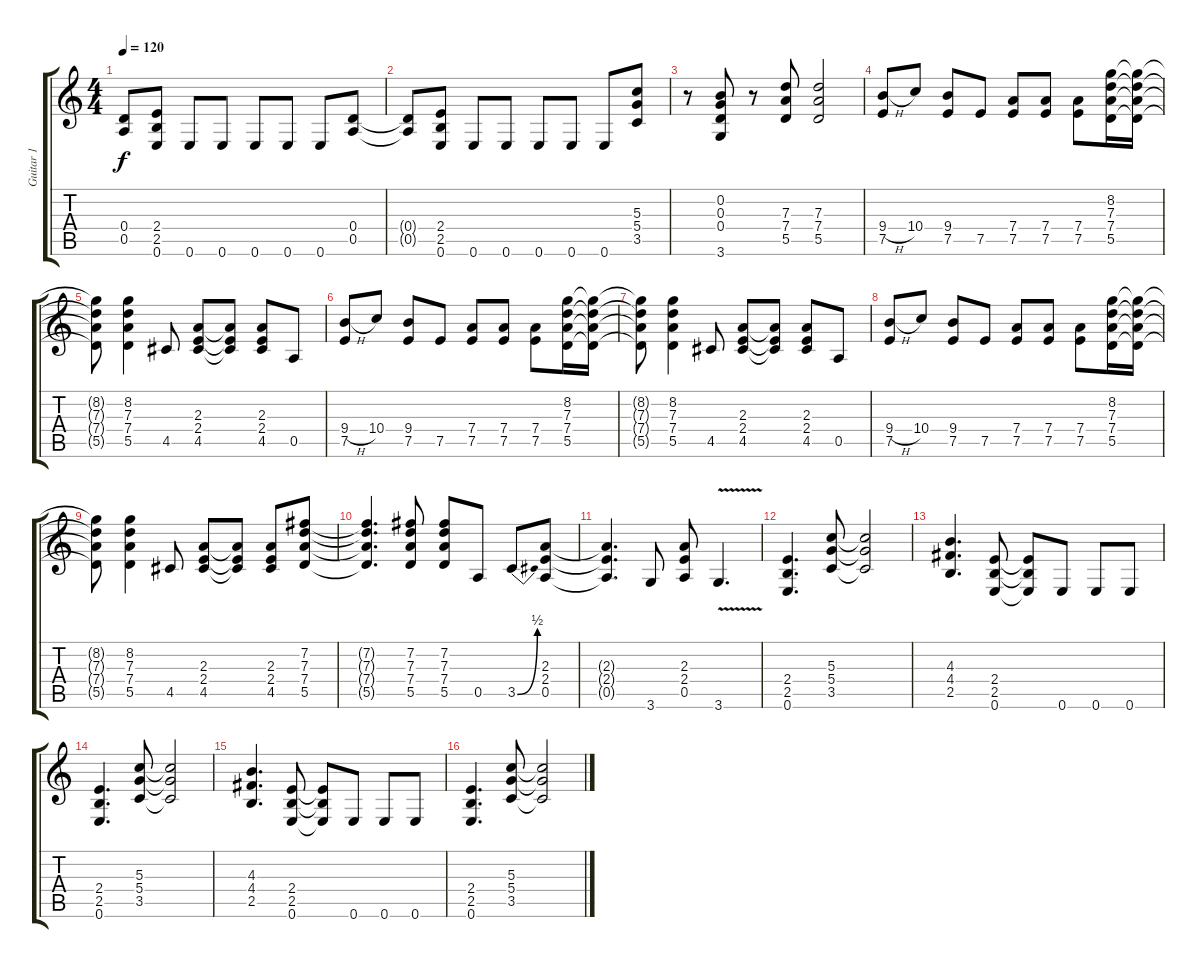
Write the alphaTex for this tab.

\track ("Guitar 1" "Guitar 1") {instrument overdrivenguitar}
\staff {score tabs}
\tuning (E4 B3 G3 D3 A2 E2) {hide}
\ts (4 4)
\tempo 120
\clef g2
\ks c
(0.4{t} 0.5{t}).8{dy f} (2.4 2.5 0.6).8 0.6.8 0.6.8 0.6.8 0.6.8 0.6.8 (0.4 0.5).8 |
(0.4{t} 0.5{t}).8 (2.4 2.5 0.6).8 0.6.8 0.6.8 0.6.8 0.6.8 0.6.8 (5.3 5.4 3.5).8 |
r.8 (0.2 0.3 0.4 3.6).8 r.8 (7.3 7.4 5.5).8 (7.3 7.4 5.5).2 |
(9.4{h} 7.5).8 10.4.8 (9.4 7.5).8 7.5.8 (7.4 7.5).8 (7.4 7.5).8 (7.4 7.5).8 (8.2 7.3 7.4 5.5).16 (8.2{t} 7.3{t} 7.4{t} 5.5{t}).16 |
(8.2{t} 7.3{t} 7.4{t} 5.5{t}).8 (8.2 7.3 7.4 5.5).4 4.5.8 (2.3 2.4 4.5).8 (2.3{t} 2.4{t} 4.5{t}).8 (2.3 2.4 4.5).8 0.5.8 |
(9.4{h} 7.5).8 10.4.8 (9.4 7.5).8 7.5.8 (7.4 7.5).8 (7.4 7.5).8 (7.4 7.5).8 (8.2 7.3 7.4 5.5).16 (8.2{t} 7.3{t} 7.4{t} 5.5{t}).16 |
(8.2{t} 7.3{t} 7.4{t} 5.5{t}).8 (8.2 7.3 7.4 5.5).4 4.5.8 (2.3 2.4 4.5).8 (2.3{t} 2.4{t} 4.5{t}).8 (2.3 2.4 4.5).8 0.5.8 |
(9.4{h} 7.5).8 10.4.8 (9.4 7.5).8 7.5.8 (7.4 7.5).8 (7.4 7.5).8 (7.4 7.5).8 (8.2 7.3 7.4 5.5).16 (8.2{t} 7.3{t} 7.4{t} 5.5{t}).16 |
(8.2{t} 7.3{t} 7.4{t} 5.5{t}).8 (8.2 7.3 7.4 5.5).4 4.5.8 (2.3 2.4 4.5).8 (2.3{t} 2.4{t} 4.5{t}).8 (2.3 2.4 4.5).8 (7.2 7.3 7.4 5.5).8 |
(7.2{t} 7.3{t} 7.4{t} 5.5{t}).4{d} (7.2 7.3 7.4 5.5).8 (7.2 7.3 7.4 5.5).8 0.5.8 3.5{be (bend 0 0 60 2)}.8 (2.3 2.4 0.5).8 |
(2.3{t} 2.4{t} 0.5{t}).4{d} 3.6.8 (2.3 2.4 0.5).8 3.6{v}.4{d} |
(2.4 2.5 0.6).4{d} (5.3 5.4 3.5).8 (5.3{t} 5.4{t} 3.5{t}).2 |
(4.3 4.4 2.5).4{d} (2.4 2.5 0.6).8 (2.4{t} 2.5{t} 0.6{t}).8 0.6.8 0.6.8 0.6.8 |
(2.4 2.5 0.6).4{d} (5.3 5.4 3.5).8 (5.3{t} 5.4{t} 3.5{t}).2 |
(4.3 4.4 2.5).4{d} (2.4 2.5 0.6).8 (2.4{t} 2.5{t} 0.6{t}).8 0.6.8 0.6.8 0.6.8 |
(2.4 2.5 0.6).4{d} (5.3 5.4 3.5).8 (5.3{t} 5.4{t} 3.5{t}).2
